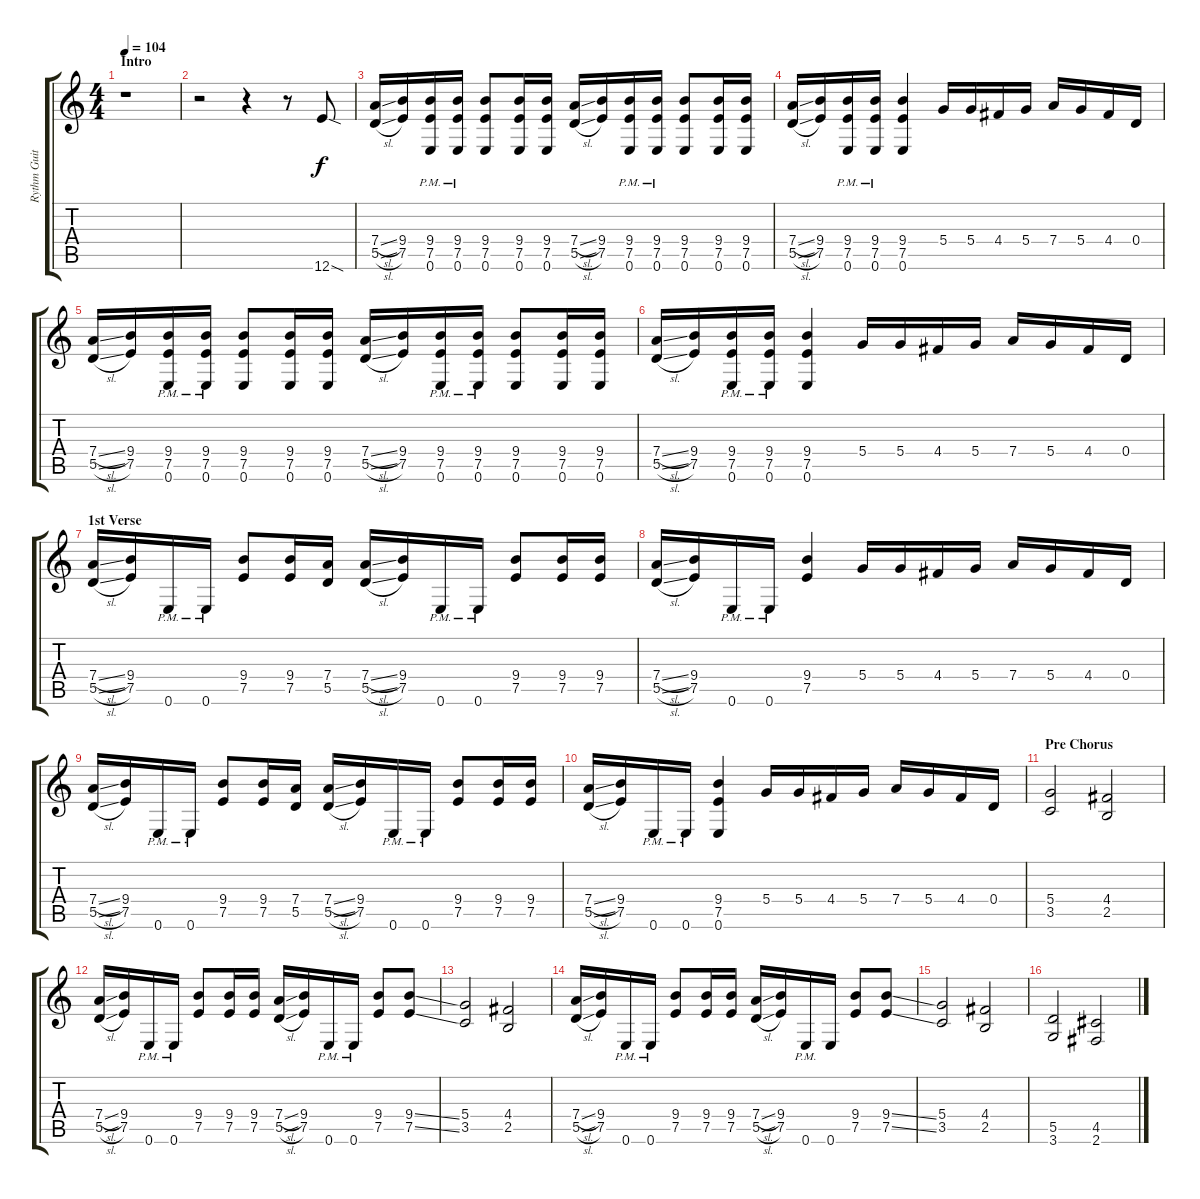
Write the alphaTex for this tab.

\track ("Rythm Guitar 2" "Rythm Guit") {instrument distortionguitar}
\staff {score tabs}
\tuning (E4 B3 G3 D3 A2 E2) {hide}
\ts (4 4)
\section ("" "Intro")
\tempo 104
\clef g2
\ks c
r.1{dy f instrument distortionguitar} |
r.2 r.4 r.8 12.6{sod}.8 |
(7.4{sl} 5.5{sl}).16 (9.4 7.5).16 (9.4{pm} 7.5{pm} 0.6{pm}).16 (9.4{pm} 7.5{pm} 0.6{pm}).16 (9.4 7.5 0.6).8 (9.4 7.5 0.6).16 (9.4 7.5 0.6).16 (7.4{sl} 5.5{sl}).16 (9.4 7.5).16 (9.4{pm} 7.5{pm} 0.6{pm}).16 (9.4{pm} 7.5{pm} 0.6{pm}).16 (9.4 7.5 0.6).8 (9.4 7.5 0.6).16 (9.4 7.5 0.6).16 |
(7.4{sl} 5.5{sl}).16 (9.4 7.5).16 (9.4{pm} 7.5{pm} 0.6{pm}).16 (9.4{pm} 7.5{pm} 0.6{pm}).16 (9.4 7.5 0.6).4 5.4.16 5.4.16 4.4.16 5.4.16 7.4.16 5.4.16 4.4.16 0.4.16 |
(7.4{sl} 5.5{sl}).16 (9.4 7.5).16 (9.4{pm} 7.5{pm} 0.6{pm}).16 (9.4{pm} 7.5{pm} 0.6{pm}).16 (9.4 7.5 0.6).8 (9.4 7.5 0.6).16 (9.4 7.5 0.6).16 (7.4{sl} 5.5{sl}).16 (9.4 7.5).16 (9.4{pm} 7.5{pm} 0.6{pm}).16 (9.4{pm} 7.5{pm} 0.6{pm}).16 (9.4 7.5 0.6).8 (9.4 7.5 0.6).16 (9.4 7.5 0.6).16 |
(7.4{sl} 5.5{sl}).16 (9.4 7.5).16 (9.4{pm} 7.5{pm} 0.6{pm}).16 (9.4{pm} 7.5{pm} 0.6{pm}).16 (9.4 7.5 0.6).4 5.4.16 5.4.16 4.4.16 5.4.16 7.4.16 5.4.16 4.4.16 0.4.16 |
\section ("" "1st Verse")
(7.4{sl} 5.5{sl}).16 (9.4 7.5).16 0.6{pm}.16 0.6{pm}.16 (9.4 7.5).8 (9.4 7.5).16 (7.4 5.5).16 (7.4{sl} 5.5{sl}).16 (9.4 7.5).16 0.6{pm}.16 0.6{pm}.16 (9.4 7.5).8 (9.4 7.5).16 (9.4 7.5).16 |
(7.4{sl} 5.5{sl}).16 (9.4 7.5).16 0.6{pm}.16 0.6{pm}.16 (9.4 7.5).4 5.4.16 5.4.16 4.4.16 5.4.16 7.4.16 5.4.16 4.4.16 0.4.16 |
(7.4{sl} 5.5{sl}).16 (9.4 7.5).16 0.6{pm}.16 0.6{pm}.16 (9.4 7.5).8 (9.4 7.5).16 (7.4 5.5).16 (7.4{sl} 5.5{sl}).16 (9.4 7.5).16 0.6{pm}.16 0.6{pm}.16 (9.4 7.5).8 (9.4 7.5).16 (9.4 7.5).16 |
(7.4{sl} 5.5{sl}).16 (9.4 7.5).16 0.6{pm}.16 0.6{pm}.16 (9.4 7.5 0.6).4 5.4.16 5.4.16 4.4.16 5.4.16 7.4.16 5.4.16 4.4.16 0.4.16 |
\section ("" "Pre Chorus")
(5.4 3.5).2 (4.4 2.5).2 |
(7.4{sl} 5.5{sl}).16 (9.4 7.5).16 0.6{pm}.16 0.6{pm}.16 (9.4 7.5).8 (9.4 7.5).16 (9.4 7.5).16 (7.4{sl} 5.5{sl}).16 (9.4 7.5).16 0.6{pm}.16 0.6{pm}.16 (9.4 7.5).8 (9.4{ss} 7.5{ss}).8 |
(5.4 3.5).2 (4.4 2.5).2 |
(7.4{sl} 5.5{sl}).16 (9.4 7.5).16 0.6{pm}.16 0.6{pm}.16 (9.4 7.5).8 (9.4 7.5).16 (9.4 7.5).16 (7.4{sl} 5.5{sl}).16 (9.4 7.5).16 0.6{pm}.16 0.6.16 (9.4 7.5).8 (9.4{ss} 7.5{ss}).8 |
(5.4 3.5).2 (4.4 2.5).2 |
(5.5 3.6).2 (4.5 2.6).2
